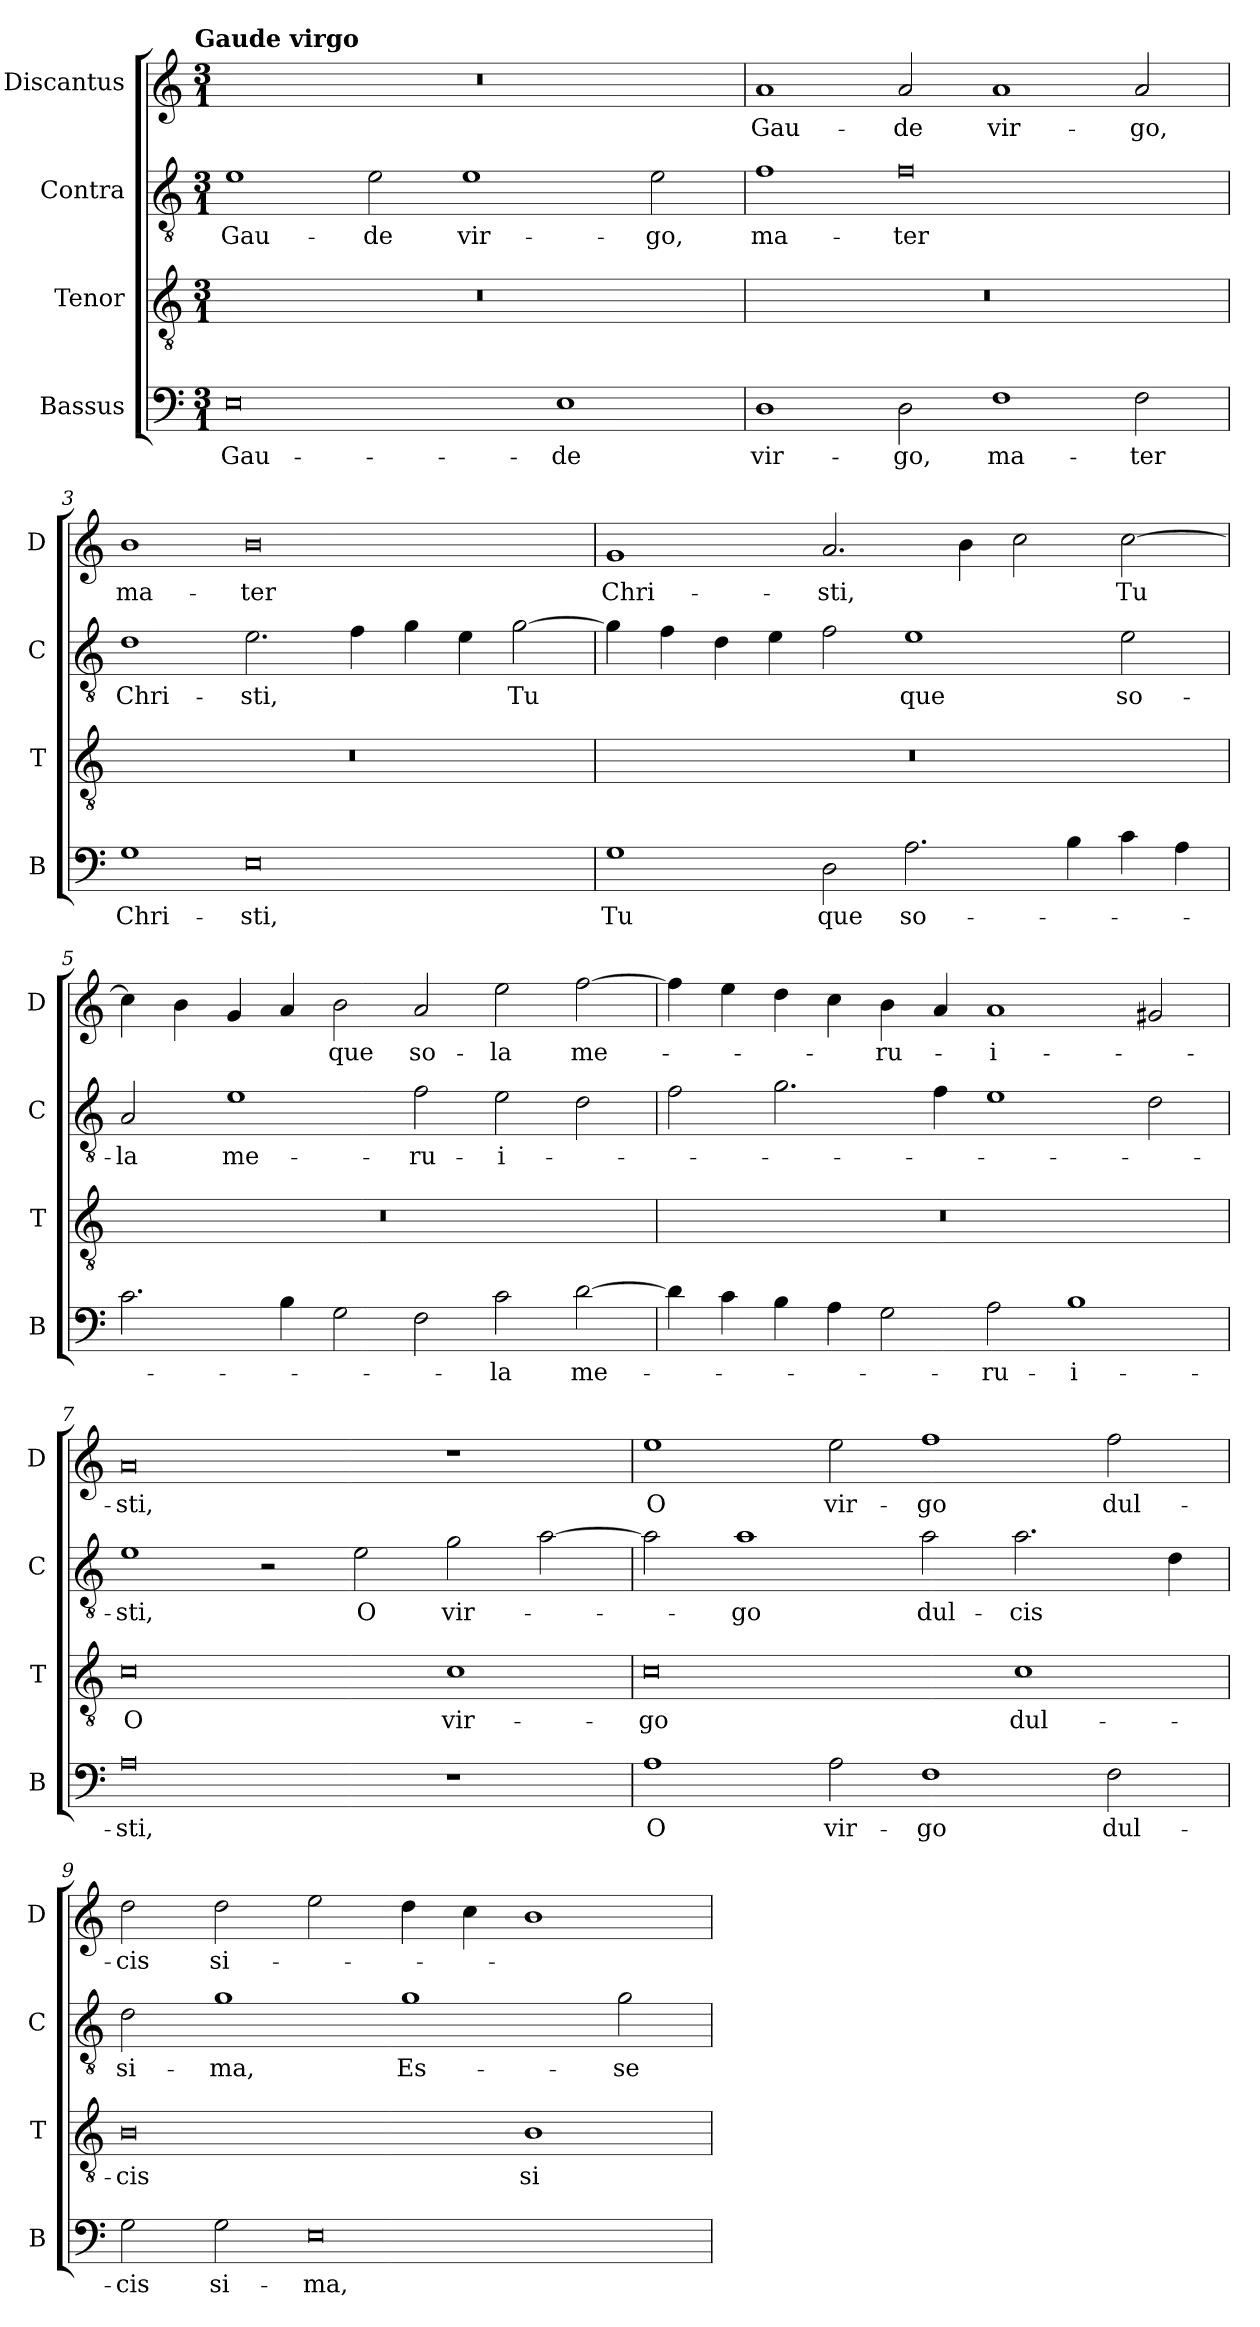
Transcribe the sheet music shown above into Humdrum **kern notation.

**kern	**text	**kern	**text	**kern	**text	**kern	**text
*part4	*part4	*part3	*part3	*part2	*part2	*part1	*part1
*staff4	*staff4	*staff3	*staff3	*staff2	*staff2	*staff1	*staff1
*I"Bassus	*	*I"Tenor	*	*I"Contra	*	*I"Discantus	*
*I'B	*	*I'T	*	*I'C	*	*I'D	*
*clefF4	*	*clefGv2	*	*clefGv2	*	*clefG2	*
*k[]	*	*k[]	*	*k[]	*	*k[]	*
!!LO:TX:omd:t=Gaude virgo
*M3/1	*	*M3/1	*	*M3/1	*	*M3/1	*
=1	=1	=1	=1	=1	=1	=1	=1
0E	Gau-	0.r	.	1e	Gau-	0.r	.
.	.	.	.	2e\	-de	.	.
.	.	.	.	1e	vir-	.	.
1E	-de	.	.	.	.	.	.
.	.	.	.	2e\	-go,	.	.
=2	=2	=2	=2	=2	=2	=2	=2
1D	vir-	0.r	.	1f	ma-	1a	Gau-
2D\	-go,	.	.	0f	-ter	2a/	-de
1F	ma-	.	.	.	.	1a	vir-
2F\	-ter	.	.	.	.	2a/	-go,
=3	=3	=3	=3	=3	=3	=3	=3
1G	Chri-	0.r	.	1d	Chri-	1b	ma-
0E	-sti,	.	.	2.e\	-sti,	0b	-ter
.	.	.	.	4f\	.	.	.
.	.	.	.	4g\	.	.	.
.	.	.	.	4e\	.	.	.
.	.	.	.	[2g\	Tu	.	.
=4	=4	=4	=4	=4	=4	=4	=4
1G	Tu	0.r	.	4g\]	.	1g	Chri-
.	.	.	.	4f\	.	.	.
.	.	.	.	4d\	.	.	.
.	.	.	.	4e\	.	.	.
2D\	que	.	.	2f\	.	2.a/	-sti,
2.A\	so-	.	.	1e	que	.	.
.	.	.	.	.	.	4b\	.
.	.	.	.	.	.	2cc\	.
4B\	.	.	.	.	.	.	.
4c\	.	.	.	2e\	so-	[2cc\	Tu
4A\	.	.	.	.	.	.	.
=5	=5	=5	=5	=5	=5	=5	=5
2.c\	.	0.r	.	2A/	-la	4cc\]	.
.	.	.	.	.	.	4b\	.
.	.	.	.	1e	me-	4g/	.
4B\	.	.	.	.	.	4a/	.
2G\	.	.	.	.	.	2b\	que
2F\	.	.	.	2f\	-ru-	2a/	so-
2c\	-la	.	.	2e\	-i-	2ee\	-la
[2d\	me-	.	.	2d\	.	[2ff\	me-
=6	=6	=6	=6	=6	=6	=6	=6
4d\]	.	0.r	.	2f\	.	4ff\]	.
4c\	.	.	.	.	.	4ee\	.
4B\	.	.	.	2.g\	.	4dd\	.
4A\	.	.	.	.	.	4cc\	.
2G\	.	.	.	.	.	4b\	-ru-
.	.	.	.	4f\	.	4a/	.
2A\	-ru-	.	.	1e	.	1a	-i-
1B	-i-	.	.	.	.	.	.
.	.	.	.	2d\	.	2g#X/	.
=7	=7	=7	=7	=7	=7	=7	=7
0A	-sti,	0c	O	1e	-sti,	0a	-sti,
.	.	.	.	2r	.	.	.
.	.	.	.	2e\	O	.	.
1r	.	1c	vir-	2g\	vir-	1r	.
.	.	.	.	[2a\	.	.	.
=8	=8	=8	=8	=8	=8	=8	=8
1A	O	0c	-go	2a\]	.	1ee	O
.	.	.	.	1a	-go	.	.
2A\	vir-	.	.	.	.	2ee\	vir-
1F	-go	.	.	2a\	dul-	1ff	-go
.	.	1c	dul-	2.a\	-cis	.	.
2F\	dul-	.	.	.	.	2ff\	dul-
.	.	.	.	4d\	.	.	.
=9	=9	=9	=9	=9	=9	=9	=9
2G\	-cis	0B	-cis	2d\	si-	2dd\	-cis
2G\	si-	.	.	1g	-ma,	2dd\	si-
0E	-ma,	.	.	.	.	2ee\	.
.	.	.	.	1g	Es-	4dd\	.
.	.	.	.	.	.	4cc\	.
.	.	1B	si-	.	.	1b	.
.	.	.	.	2g\	-se	.	.
=	=	=	=	=	=	=	=
*-	*-	*-	*-	*-	*-	*-	*-
